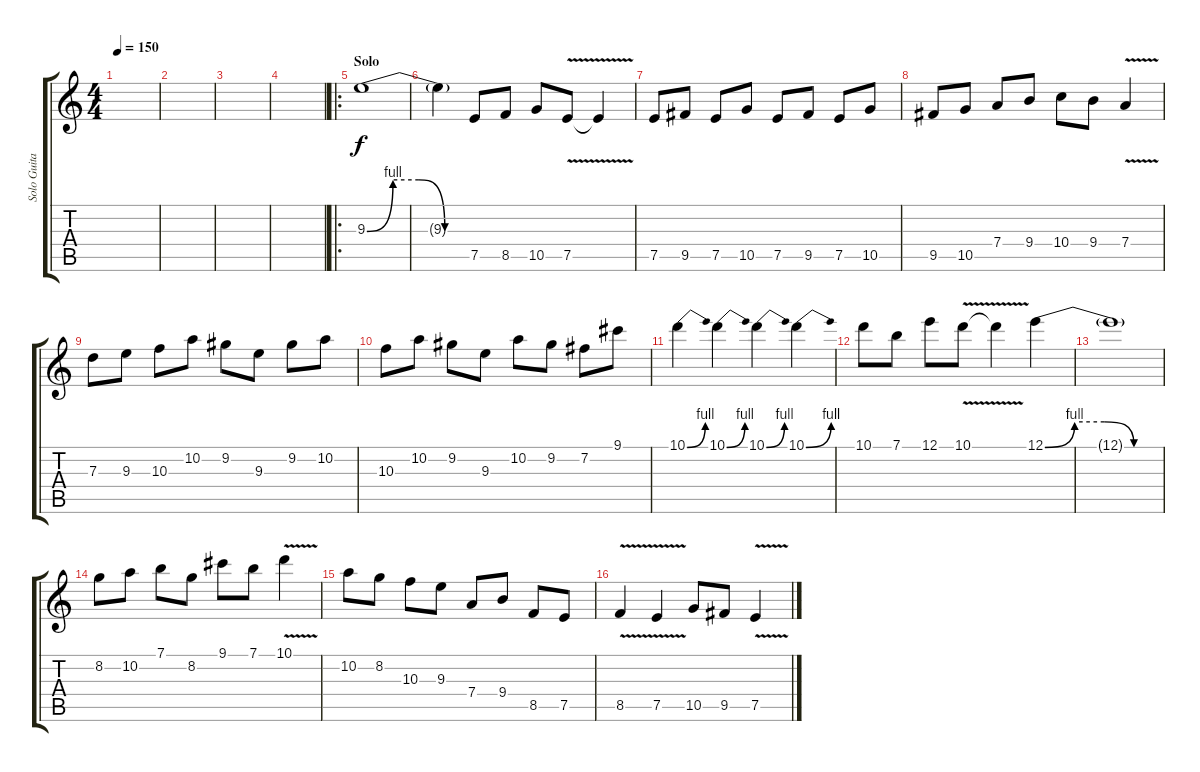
\track ("Solo Guitar" "Solo Guita") {instrument distortionguitar}
\staff {score tabs}
\tuning (E4 B3 G3 D3 A2 E2) {hide}
\ts (4 4)
\tempo 150
\clef g2
\ks c
|
|
|
|
\ro
\section ("" "Solo")
9.3{be (custom 0 0 15 4 30 4 45 0 60 0)}.1 |
9.3{t}.4 7.5.8 8.5.8 10.5.8 7.5{v}.8 7.5{t}.4 |
7.5.8 9.5.8 7.5.8 10.5.8 7.5.8 9.5.8 7.5.8 10.5.8 |
9.5.8 10.5.8 7.4.8 9.4.8 10.4.8 9.4.8 7.4{v}.4 |
7.3.8 9.3.8 10.3.8 10.2.8 9.2.8 9.3.8 9.2.8 10.2.8 |
10.3.8 10.2.8 9.2.8 9.3.8 10.2.8 9.2.8 7.2.8 9.1.8 |
10.1{be (bend 0 0 60 4)}.4 10.1{be (bend 0 0 60 4)}.4 10.1{be (bend 0 0 60 4)}.4 10.1{be (bend 0 0 60 4)}.4 |
10.1.8 7.1.8 12.1.8 10.1{v}.8 10.1{t}.4 12.1{be (custom 0 0 15 4 30 4 45 0 60 0)}.4 |
12.1{t}.1 |
8.2.8 10.2.8 7.1.8 8.2.8 9.1.8 7.1.8 10.1{v}.4 |
10.2.8 8.2.8 10.3.8 9.3.8 7.4.8 9.4.8 8.5.8 7.5.8 |
8.5{v}.4 7.5{v}.4 10.5.8 9.5.8 7.5{v}.4
